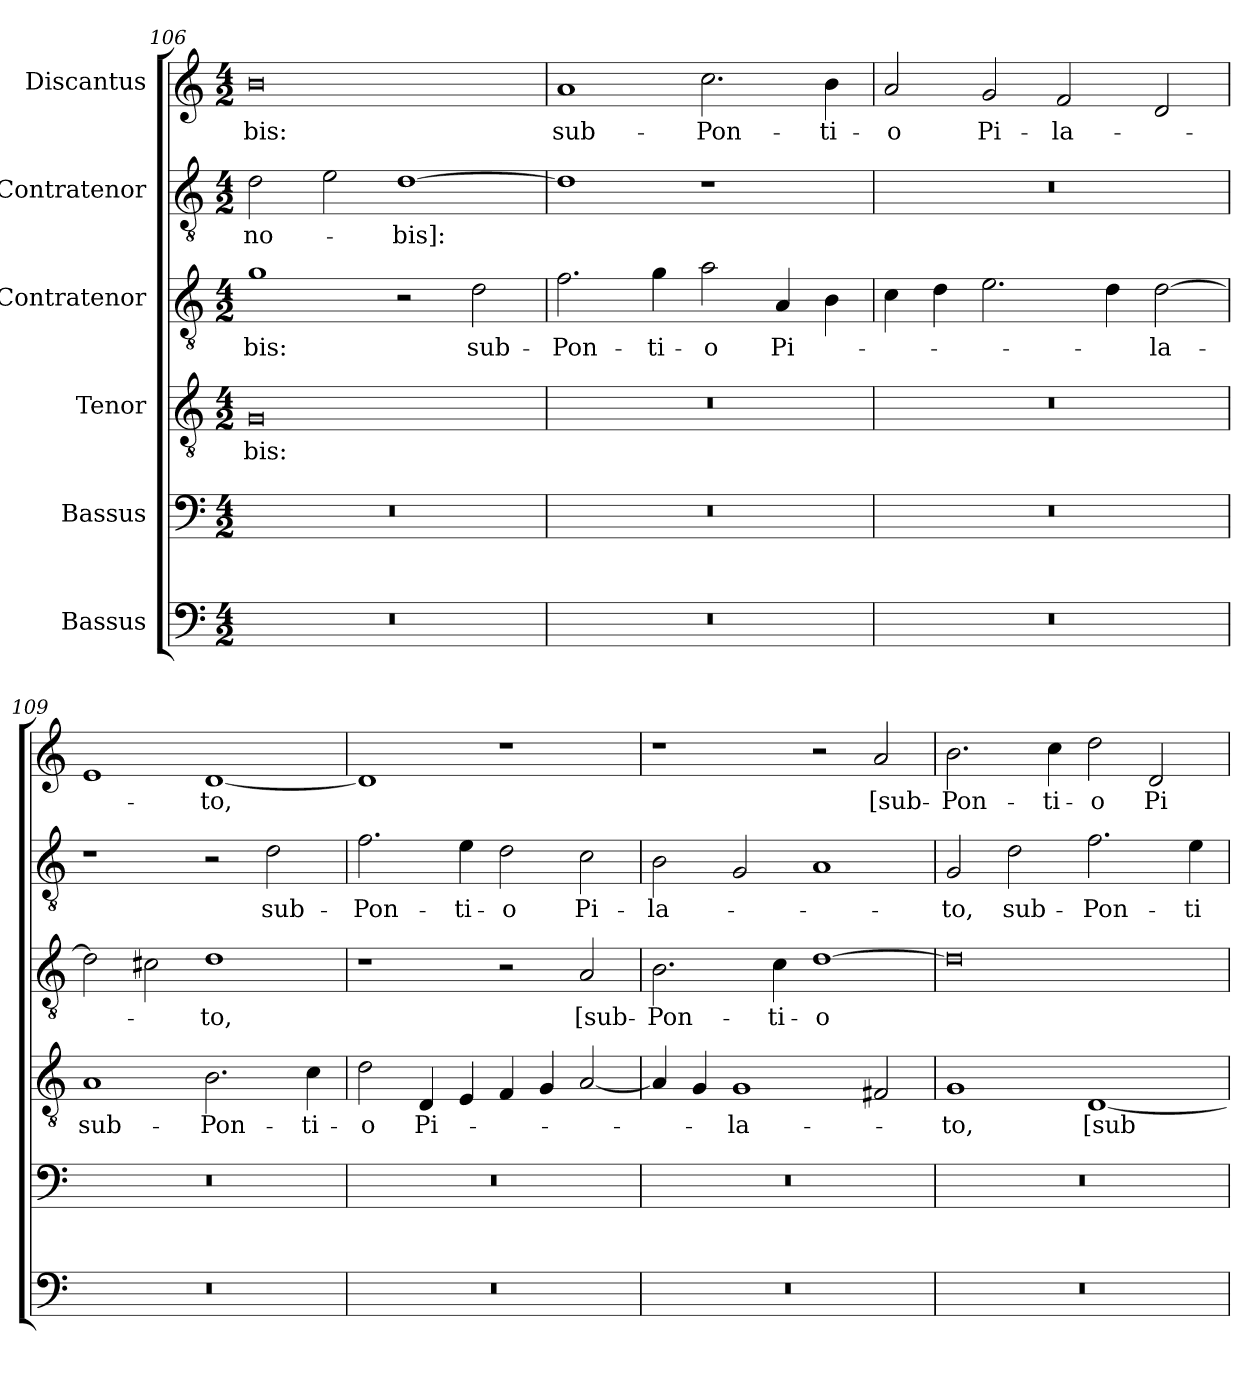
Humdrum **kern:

**kern	**kern	**kern	**text	**kern	**text	**kern	**text	**kern	**text
*part6	*part5	*part4	*part4	*part3	*part3	*part2	*part2	*part1	*part1
*staff6	*staff5	*staff4	*staff4	*staff3	*staff3	*staff2	*staff2	*staff1	*staff1
*I"Bassus	*I"Bassus	*I"Tenor	*	*I"Contratenor	*	*I"Contratenor	*	*I"Discantus	*
*clefF4	*clefF4	*clefGv2	*	*clefGv2	*	*clefGv2	*	*clefG2	*
*k[]	*k[]	*k[]	*	*k[]	*	*k[]	*	*k[]	*
*M4/2	*M4/2	*M4/2	*	*M4/2	*	*M4/2	*	*M4/2	*
=106	=106	=106	=106	=106	=106	=106	=106	=106	=106
0r	0r	0G/	-bis:	1g\	-bis:	2d\	no-	0b\	-bis:
.	.	.	.	.	.	2e\	.	.	.
.	.	.	.	2r	.	[1d\	-bis]:	.	.
.	.	.	.	2d\	sub-	.	.	.	.
=107	=107	=107	=107	=107	=107	=107	=107	=107	=107
0r	0r	0r	.	2.f\	Pon-	1d\]	.	1a/	sub-
.	.	.	.	4g\	-ti-	.	.	.	.
.	.	.	.	2a\	-o	1r	.	2.cc\	Pon-
.	.	.	.	4A/	Pi-	.	.	.	.
.	.	.	.	4B\	.	.	.	4b\	-ti-
=108	=108	=108	=108	=108	=108	=108	=108	=108	=108
0r	0r	0r	.	4c\	.	0r	.	2a/	-o
.	.	.	.	4d\	.	.	.	.	.
.	.	.	.	2.e\	.	.	.	2g/	Pi-
.	.	.	.	.	.	.	.	2f/	-la-
.	.	.	.	4d\	.	.	.	.	.
.	.	.	.	[2d\	-la-	.	.	2d/	.
=109	=109	=109	=109	=109	=109	=109	=109	=109	=109
0r	0r	1A/	sub-	2d\]	.	1r	.	1e/	.
.	.	.	.	2c#X\	.	.	.	.	.
.	.	2.B\	Pon-	1d\	-to,	2r	.	[1d/	-to,
.	.	.	.	.	.	2d\	sub-	.	.
.	.	4c\	-ti-	.	.	.	.	.	.
=110	=110	=110	=110	=110	=110	=110	=110	=110	=110
0r	0r	2d\	-o	1r	.	2.f\	Pon-	1d/]	.
.	.	4D/	Pi-	.	.	.	.	.	.
.	.	4E/	.	.	.	4e\	-ti-	.	.
.	.	4F/	.	2r	.	2d\	-o	1r	.
.	.	4G/	.	.	.	.	.	.	.
.	.	[2A/	.	2A/	[sub-	2c\	Pi-	.	.
=111	=111	=111	=111	=111	=111	=111	=111	=111	=111
0r	0r	4A/]	.	2.B\	Pon-	2B\	-la-	1r	.
.	.	4G/	.	.	.	.	.	.	.
.	.	1G/	-la-	.	.	2G/	.	.	.
.	.	.	.	4c\	-ti-	.	.	.	.
.	.	.	.	[1d\	-o	1A/	.	2r	.
.	.	2F#X/	.	.	.	.	.	2a/	[sub-
=112	=112	=112	=112	=112	=112	=112	=112	=112	=112
0r	0r	1G/	-to,	0d\]	.	2G/	-to,	2.b\	Pon-
.	.	.	.	.	.	2d\	sub-	.	.
.	.	.	.	.	.	.	.	4cc\	-ti-
.	.	[1D/	[sub-	.	.	2.f\	Pon-	2dd\	-o
.	.	.	.	.	.	.	.	2d/	Pi-
.	.	.	.	.	.	4e\	-ti-	.	.
=	=	=	=	=	=	=	=	=	=
*-	*-	*-	*-	*-	*-	*-	*-	*-	*-
